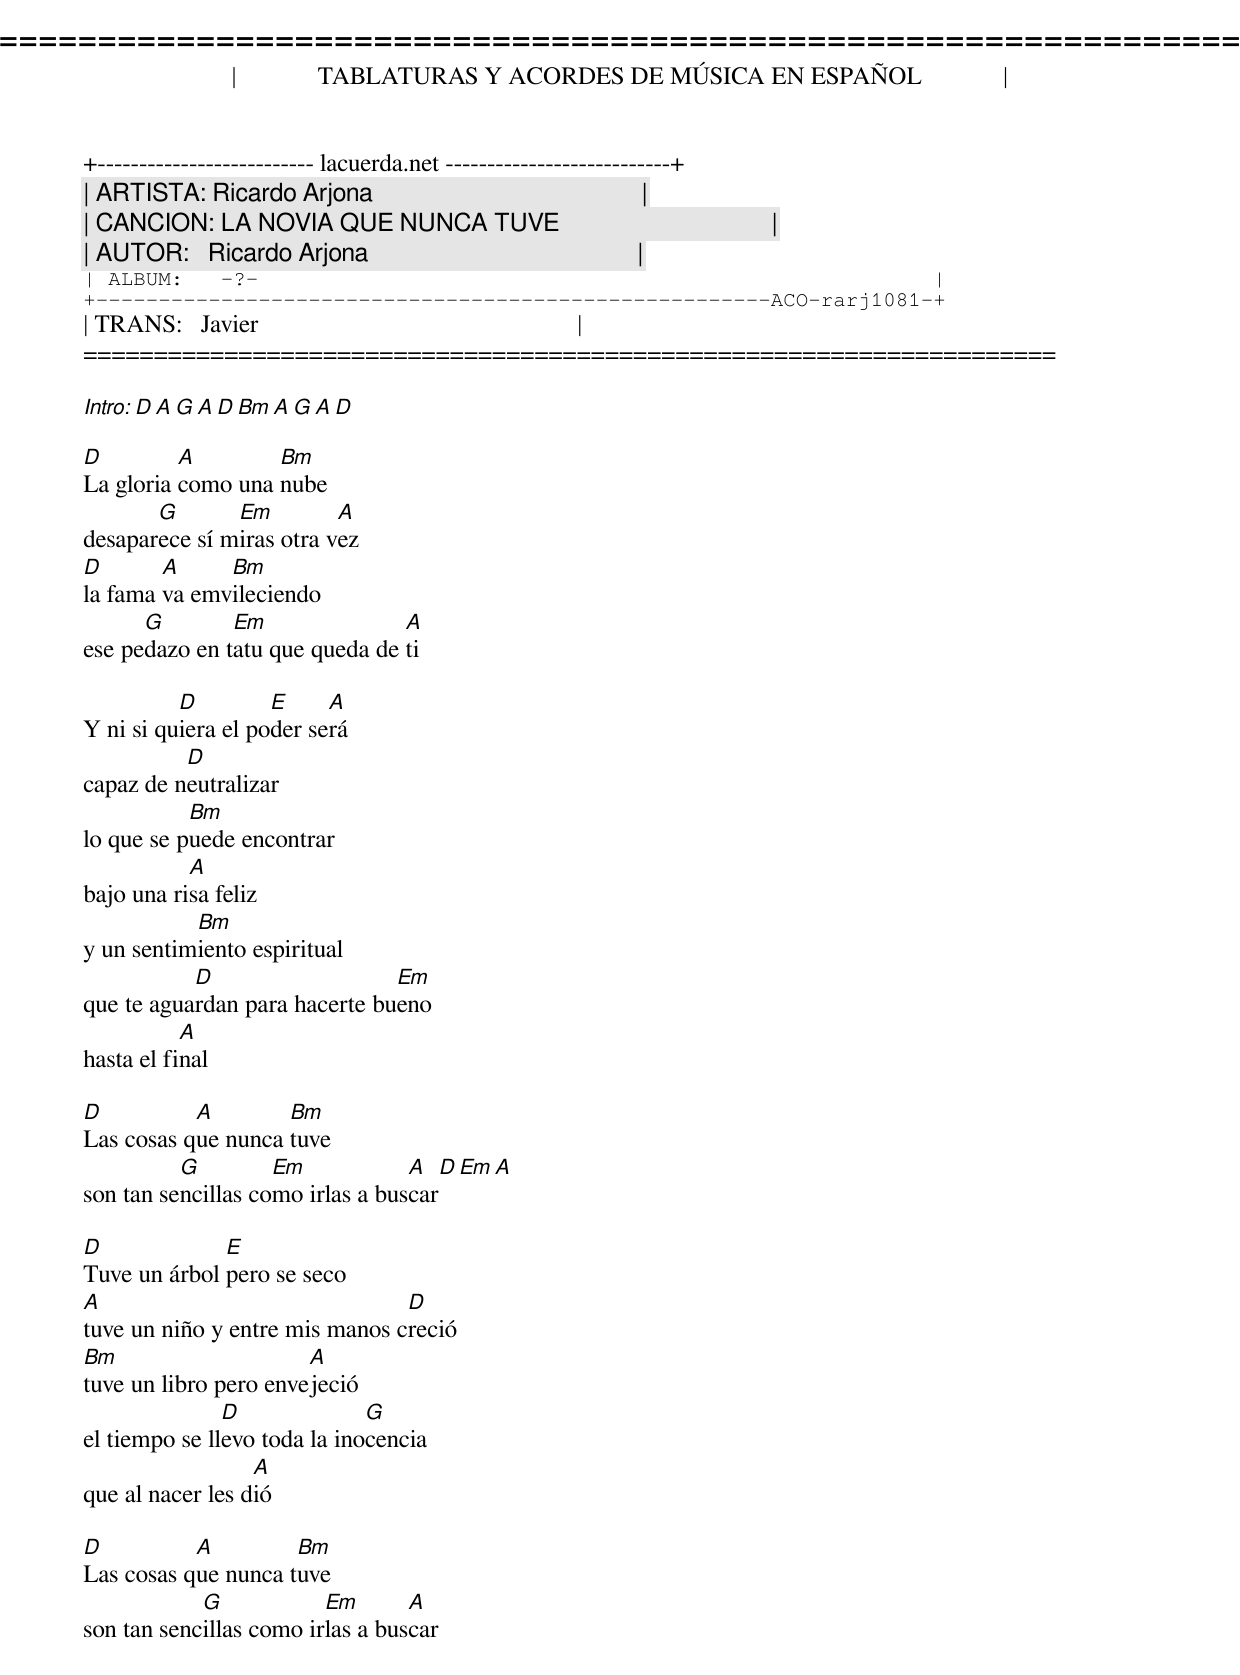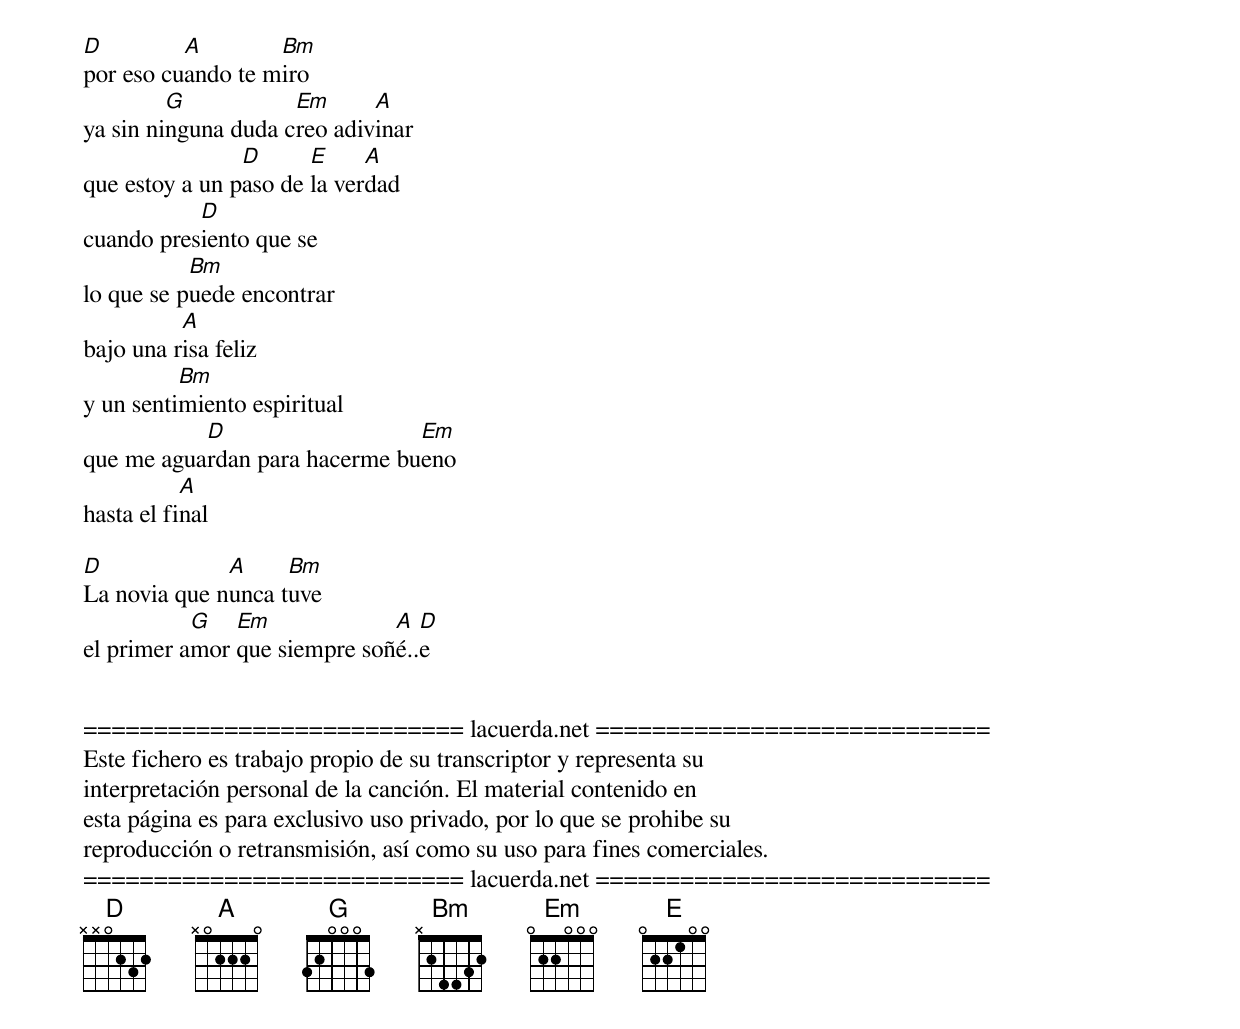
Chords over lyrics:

=====================================================================
|             TABLATURAS Y ACORDES DE MÚSICA EN ESPAÑOL             |
+-------------------------- lacuerda.net ---------------------------+
| ARTISTA: Ricardo Arjona                                           |
| CANCION: LA NOVIA QUE NUNCA TUVE                                  |
| AUTOR:   Ricardo Arjona                                           |
| ALBUM:   -?-                                                      |
+------------------------------------------------------ACO-rarj1081-+
| TRANS:   Javier                                                   |
=====================================================================

Intro: D A G A D Bm A G A D

D         A        Bm
La gloria como una nube
       G       Em         A
desaparece sí miras otra vez
D       A     Bm
la fama va emvileciendo
      G        Em               A
ese pedazo en tatu que queda de ti

          D         E     A
Y ni si quiera el poder será
          D
capaz de neutralizar
           Bm
lo que se puede encontrar
           A
bajo una risa feliz
           Bm
y un sentimiento espiritual
           D                   Em
que te aguardan para hacerte bueno
           A
hasta el final

D          A        Bm
Las cosas que nunca tuve
          G         Em            A   D Em A
son tan sencillas como irlas a buscar

D             E
Tuve un árbol pero se seco
A                               D
tuve un niño y entre mis manos creció
Bm                     A
tuve un libro pero envejeció
               D              G
el tiempo se llevo toda la inocencia
                  A
que al nacer les dió

D          A         Bm
Las cosas que nunca tuve
            G            Em       A
son tan sencillas como irlas a buscar
D         A        Bm
por eso cuando te miro
         G           Em      A
ya sin ninguna duda creo adivinar
                D      E     A
que estoy a un paso de la verdad
           D
cuando presiento que se
           Bm
lo que se puede encontrar
          A
bajo una risa feliz
          Bm
y un sentimiento espiritual
           D                   Em
que me aguardan para hacerme bueno
           A
hasta el final

D             A     Bm
La novia que nunca tuve
           G   Em             A  D
el primer amor que siempre soñé..e


=========================== lacuerda.net ============================
Este fichero es trabajo propio de su transcriptor y representa su
interpretación personal de la canción. El material contenido en
esta página es para exclusivo uso privado, por lo que se prohibe su
reproducción o retransmisión, así como su uso para fines comerciales.
=========================== lacuerda.net ============================
